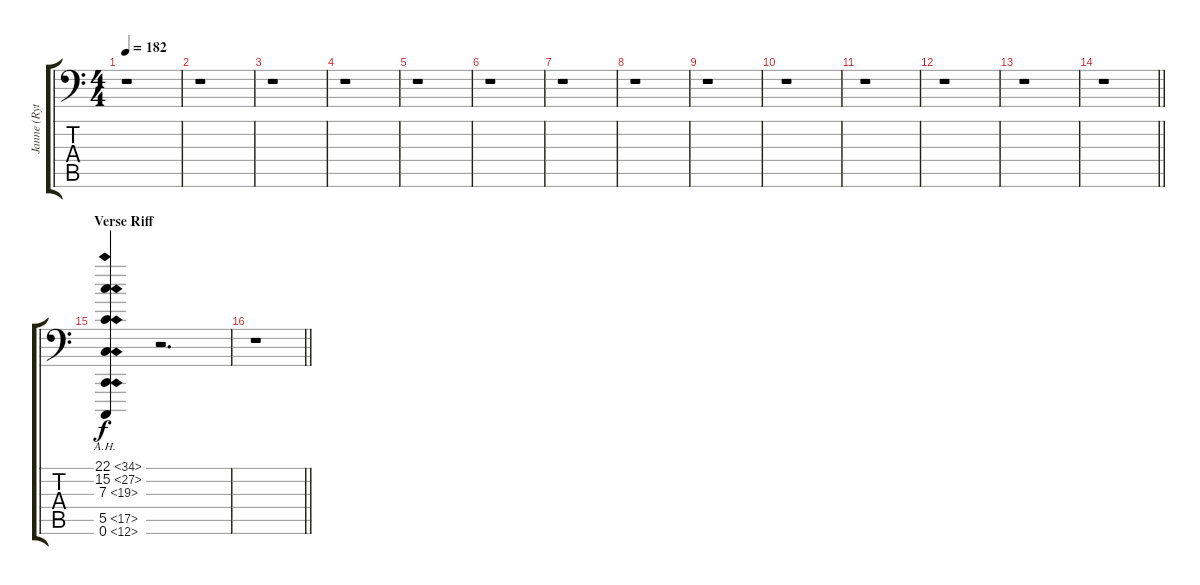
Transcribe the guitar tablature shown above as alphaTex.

\track ("Janne (Rythm I)" "Janne (Ryt") {instrument stringensemble1}
\staff {score tabs}
\tuning (D3 A2 F2 C2 G1 C1) {hide}
\ts (4 4)
\tempo 182
\clef f4
\ks c
r.1{dy f} |
r.1 |
r.1 |
r.1 |
r.1 |
r.1 |
r.1 |
r.1 |
r.1 |
r.1 |
r.1 |
r.1 |
r.1 |
\barLineRight lightlight
r.1 |
\section ("" "Verse Riff")
(22.1{ah 12} 15.2{ah 12} 7.3{ah 12} 5.5{ah 12} 0.6{ah 12}).4{volume 12 balance 8 instrument orchestrahit} r.2{d} |
\barLineRight lightlight
r.1
